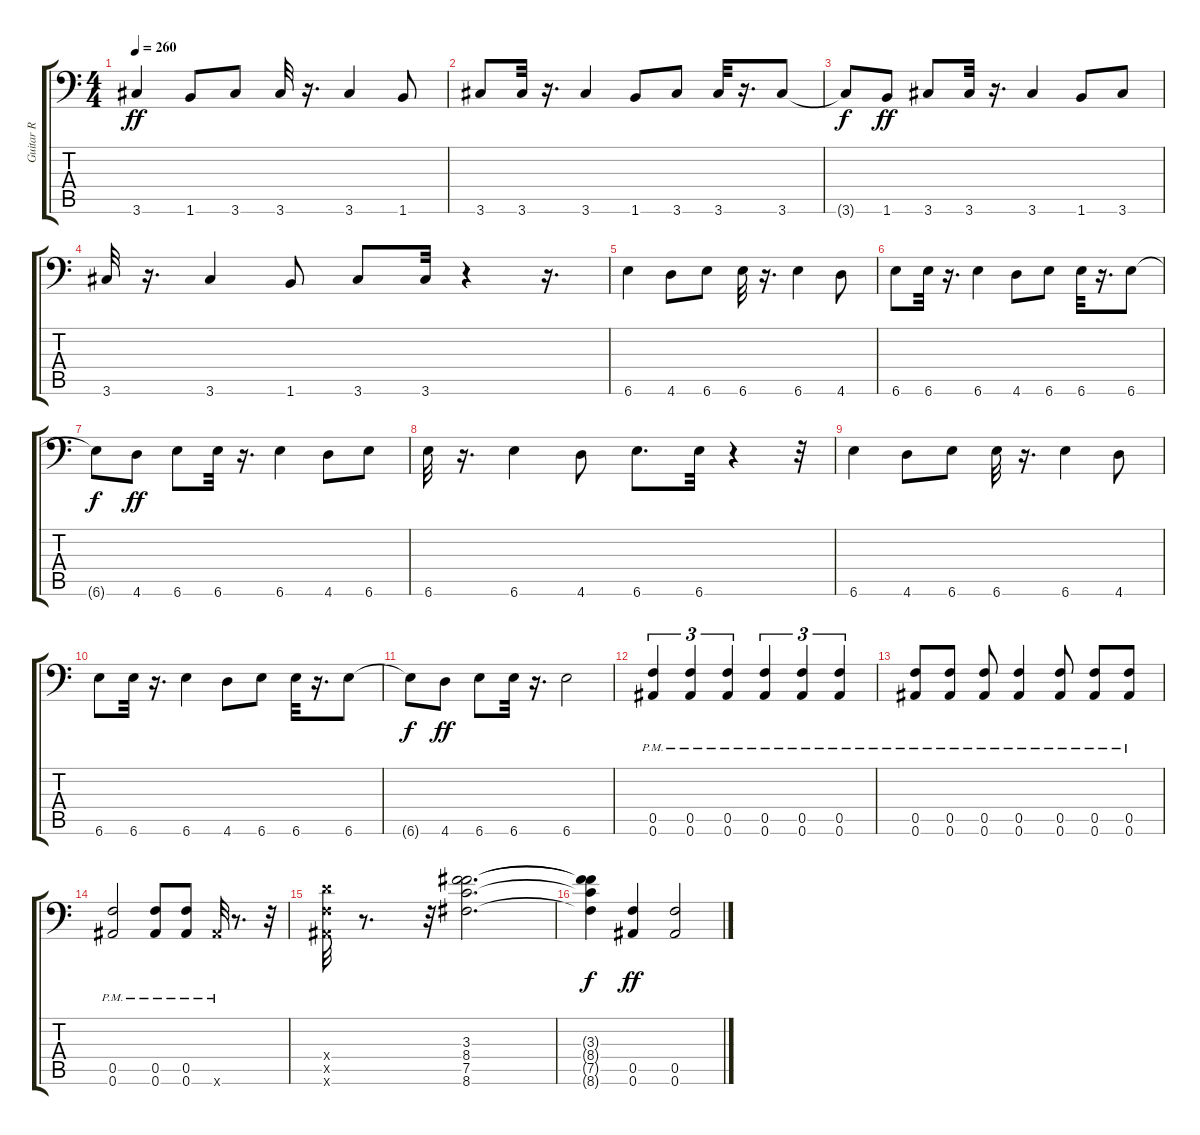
\track ("Guitar R" "Guitar R") {instrument distortionguitar}
\staff {score tabs}
\tuning (C4 G3 Eb3 Bb2 F2 Bb1) {hide}
\ts (4 4)
\tempo 260
\clef f4
\ks c
3.6.4{dy ff} 1.6.8 3.6.8 3.6.32 r.16{d} 3.6.4 1.6.8 |
3.6.8 3.6.32 r.16{d} 3.6.4 1.6.8 3.6.8 3.6.32 r.16{d} 3.6.8 |
3.6{t}.8{dy f} 1.6.8{dy ff} 3.6.8 3.6.32 r.16{d} 3.6.4 1.6.8 3.6.8 |
3.6.32 r.16{d} 3.6.4 1.6.8 3.6.8 3.6.32 r.4 r.16{d} |
6.6.4 4.6.8 6.6.8 6.6.32 r.16{d} 6.6.4 4.6.8 |
6.6.8 6.6.32 r.16{d} 6.6.4 4.6.8 6.6.8 6.6.32 r.16{d} 6.6.8 |
6.6{t}.8{dy f} 4.6.8{dy ff} 6.6.8 6.6.32 r.16{d} 6.6.4 4.6.8 6.6.8 |
6.6.32 r.16{d} 6.6.4 4.6.8 6.6.8{d} 6.6.32 r.4 r.32 |
6.6.4 4.6.8 6.6.8 6.6.32 r.16{d} 6.6.4 4.6.8 |
6.6.8 6.6.32 r.16{d} 6.6.4 4.6.8 6.6.8 6.6.32 r.16{d} 6.6.8 |
6.6{t}.8{dy f} 4.6.8{dy ff} 6.6.8 6.6.32 r.16{d} 6.6.2 |
(0.5{pm} 0.6{pm}).4{tu (3 2)} (0.5{pm} 0.6{pm}).4{tu (3 2)} (0.5{pm} 0.6{pm}).4{tu (3 2)} (0.5{pm} 0.6{pm}).4{tu (3 2)} (0.5{pm} 0.6{pm}).4{tu (3 2)} (0.5{pm} 0.6{pm}).4{tu (3 2)} |
(0.5{pm} 0.6{pm}).8 (0.5{pm} 0.6{pm}).8 (0.5{pm} 0.6{pm}).8 (0.5{pm} 0.6{pm}).4 (0.5{pm} 0.6{pm}).8 (0.5{pm} 0.6{pm}).8 (0.5{pm} 0.6{pm}).8 |
(0.5{pm} 0.6{pm}).2 (0.5{pm} 0.6{pm}).8 (0.5{pm} 0.6{pm}).8 0.6{pm x}.32 r.8{d} r.32 |
(4.4{x} 0.5{x} 0.6{x}).32 r.8{d} r.32 (3.3 8.4 7.5 8.6).2{d} |
(3.3{t} 8.4{t} 7.5{t} 8.6{t}).4{dy f} (0.5 0.6).4{dy ff} (0.5 0.6).2
